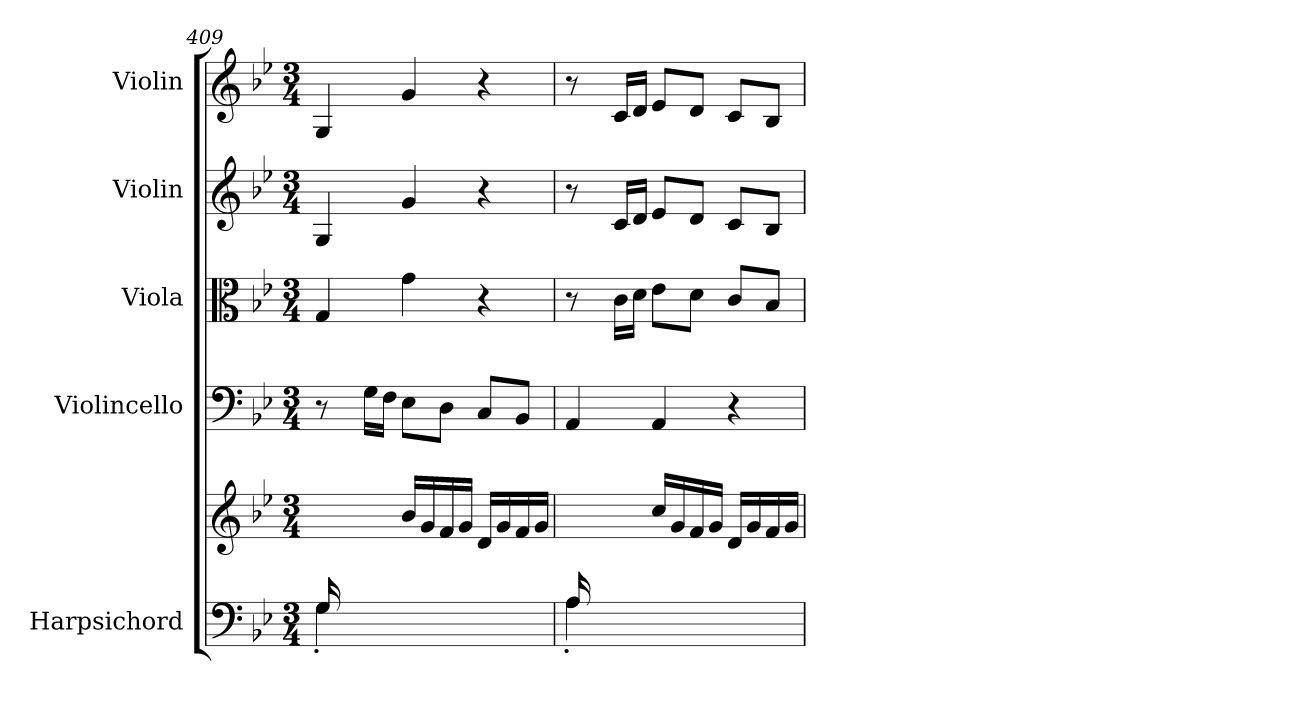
**kern	**kern	**kern	**kern	**kern	**kern
*part5	*part5	*part4	*part3	*part2	*part1
*staff6	*staff5	*staff4	*staff3	*staff2	*staff1
*I"Harpsichord	*	*I"Violincello	*I"Viola	*I"Violin	*I"Violin
*I'Hpschd	*	*I'Vc	*I'Vla	*I'Vln	*I'Vln
!!LO:PB:g=z
*clefF4	*clefG2	*clefF4	*clefC3	*clefG2	*clefG2
*k[b-e-]	*k[b-e-]	*k[b-e-]	*k[b-e-]	*k[b-e-]	*k[b-e-]
*M3/4	*M3/4	*M3/4	*M3/4	*M3/4	*M3/4
=409	=409	=409	=409	=409	=409
*^	*	*	*	*	*
16G/LL	4G'\	16ryy	8r	4G/	4G/	4G/
2ryy	.	16g\	.	.	.	.
.	.	16f#X\	16G\LL	.	.	.
.	.	16g\JJ	16F\JJ	.	.	.
.	2ryy	16b-/LL	8E-\L	4g\	4g/	4g/
.	.	16g/	.	.	.	.
.	.	16f#/	8D\J	.	.	.
.	.	16g/JJ	.	.	.	.
.	.	16d/LL	8C/L	4r	4r	4r
8.ryy	.	16g/	.	.	.	.
.	.	16f#/	8BB-/J	.	.	.
.	.	16g/JJ	.	.	.	.
=410	=410	=410	=410	=410	=410	=410
16A/LL	4A'\	16ryy	4AA/	8r	8r	8r
2ryy	.	16g\	.	.	.	.
.	.	16f#X\	.	16c\LL	16c/LL	16c/LL
.	.	16g\JJ	.	16d\JJ	16d/JJ	16d/JJ
.	2ryy	16cc/LL	4AA/	8e-\L	8e-/L	8e-/L
.	.	16g/	.	.	.	.
.	.	16f#/	.	8d\J	8d/J	8d/J
.	.	16g/JJ	.	.	.	.
.	.	16d/LL	4r	8c/L	8c/L	8c/L
8.ryy	.	16g/	.	.	.	.
.	.	16f#/	.	8B-/J	8B-/J	8B-/J
.	.	16g/JJ	.	.	.	.
*v	*v	*	*	*	*	*
=	=	=	=	=	=
*-	*-	*-	*-	*-	*-
